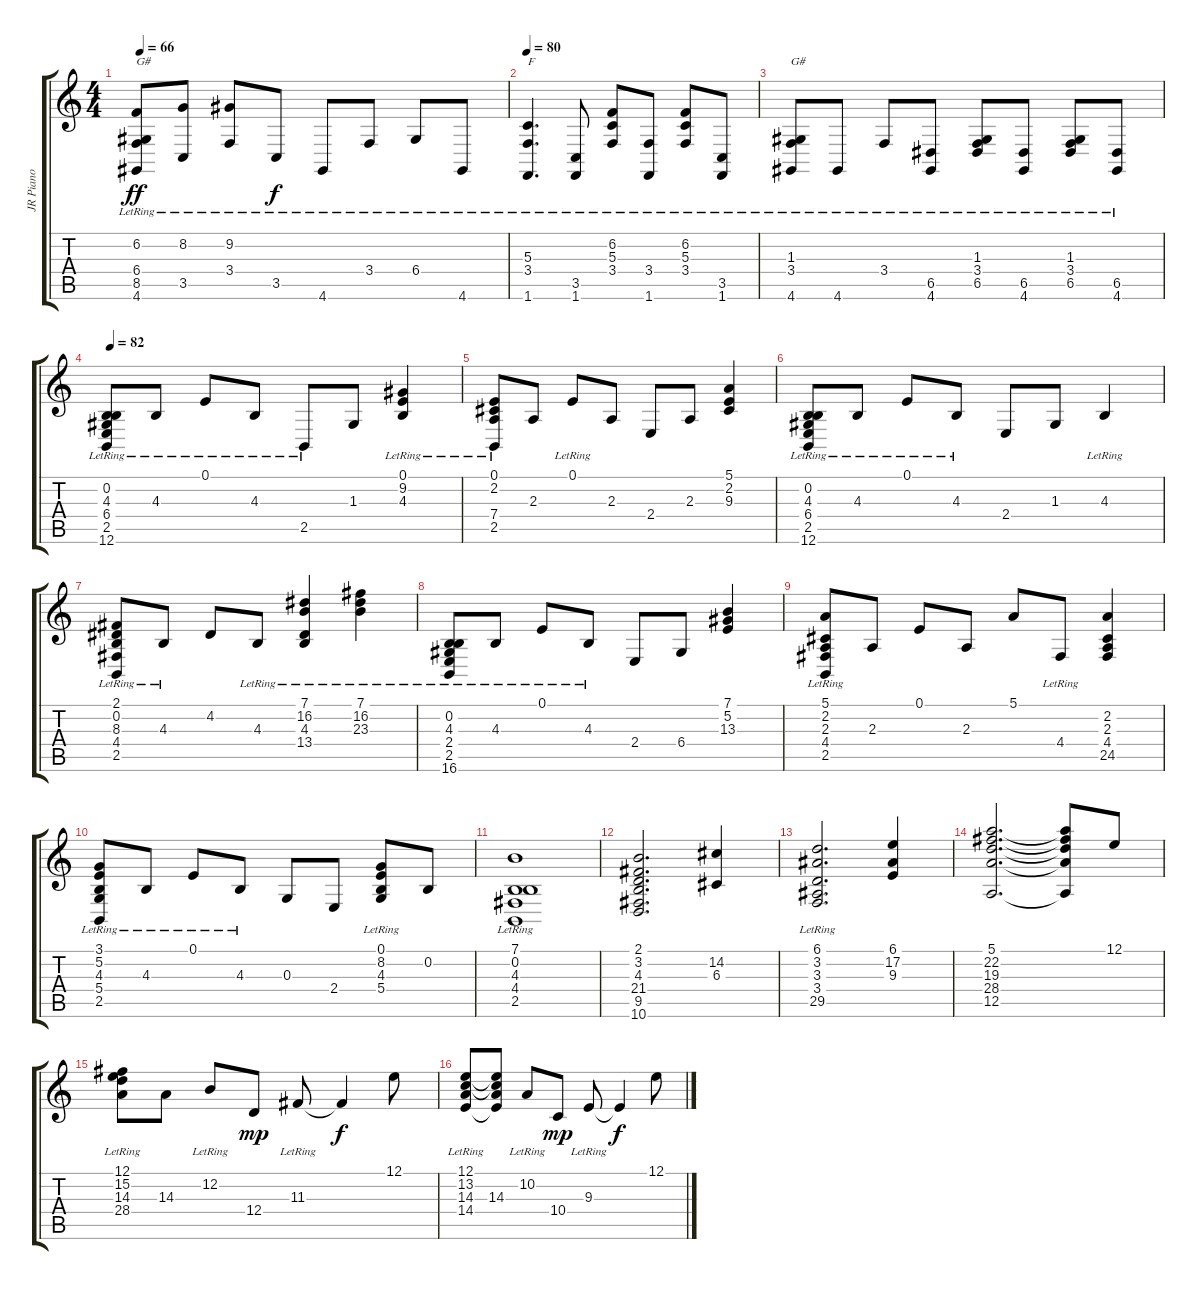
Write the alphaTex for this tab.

\track ("JR Piano" "JR Piano") {instrument acousticgrandpiano}
\staff {score tabs}
\tuning (E4 B3 G3 D3 A2 E2) {hide}
\ts (4 4)
\tempo 66
\clef g2
\ks c
(6.2{lr} 6.4{lr} 8.5{lr} 4.6{lr}).8{txt "G#" dy ff} (8.2{lr} 3.5{lr}).8 (9.2{lr} 3.4{lr}).8 3.5{lr}.8{dy f} 4.6{lr}.8 3.4{lr}.8 6.4{lr}.8 4.6{lr}.8 |
\tempo 80
(5.3{lr} 3.4{lr} 1.6{lr}).4{d txt "F"} (3.5{lr} 1.6{lr}).8 (6.2{lr} 5.3{lr} 3.4{lr}).8 (3.4{lr} 1.6{lr}).8 (6.2{lr} 5.3{lr} 3.4{lr}).8 (3.5{lr} 1.6{lr}).8 |
(1.3{lr} 3.4{lr} 4.6{lr}).8{txt "G#"} 4.6{lr}.8 3.4{lr}.8 (6.5{lr} 4.6{lr}).8 (1.3{lr} 3.4{lr} 6.5{lr}).8 (6.5{lr} 4.6{lr}).8 (1.3{lr} 3.4{lr} 6.5{lr}).8 (6.5{lr} 4.6{lr}).8 |
\tempo 82
(0.2 4.3 6.4{lr} 2.5{lr} 12.6{lr}).8 4.3{lr}.8 0.1{lr}.8 4.3{lr}.8 2.5{lr}.8 1.3.8 (0.1 9.2 4.3{lr}).4 |
(0.1{lr} 2.2{lr} 7.4{lr} 2.5{lr}).8 2.3.8 0.1{lr}.8 2.3.8 2.4.8 2.3.8 (5.1 2.2 9.3).4 |
(0.2 4.3 6.4 2.5{lr} 12.6).8 4.3{lr}.8 0.1{lr}.8 4.3{lr}.8 2.4.8 1.3.8 4.3{lr}.4 |
(2.1{lr} 0.2{lr} 8.3{lr} 4.4{lr} 2.5{lr}).8 4.3{lr}.8 4.2.8 4.3{lr}.8 (7.1{lr} 16.2 4.3{lr} 13.4).4 (7.1{lr} 16.2{lr} 23.3{lr}).4 |
(0.2{lr} 4.3{lr} 2.4 2.5{lr} 16.6).8 4.3{lr}.8 0.1{lr}.8 4.3{lr}.8 2.4.8 6.4.8 (7.1 5.2 13.3).4 |
(5.1{lr} 2.2{lr} 2.3{lr} 4.4 2.5).8 2.3.8 0.1.8 2.3.8 5.1.8 4.4{lr}.8 (2.2 2.3 4.4 24.5).4 |
(3.1{lr} 5.2{lr} 4.3 5.4{lr} 2.5{lr}).8 4.3{lr}.8 0.1{lr}.8 4.3{lr}.8 0.3.8 2.4.8 (0.1{lr} 8.2{lr} 4.3{lr} 5.4{lr}).8 0.2.8 |
(7.1 0.2{lr} 4.3{lr} 4.4{lr} 2.5{lr}).1 |
(2.1 3.2 4.3 21.4 9.5 10.6).2{d} (14.2 6.3).4 |
(6.1{lr} 3.2{lr} 3.3{lr} 3.4{lr} 29.5{lr}).2{d} (6.1 17.2 9.3).4 |
(5.1 22.2 19.3 28.4 12.5).2{d} (5.1{t} 22.2{t} 19.3{t} 28.4{t} 12.5{t}).8 12.1.8 |
(12.1{lr} 15.2{lr} 14.3 28.4{lr}).8 14.3.8 12.2{lr}.8 12.4.8{dy mp} 11.3{lr}.8 11.3{t}.4{dy f} 12.1.8 |
(12.1{lr} 13.2{lr} 14.3{lr} 14.4{lr}).8 (12.1{t} 13.2{t} 14.3 14.4{t}).8 10.2{lr}.8 10.4.8{dy mp} 9.3{lr}.8 9.3{t}.4{dy f} 12.1.8
